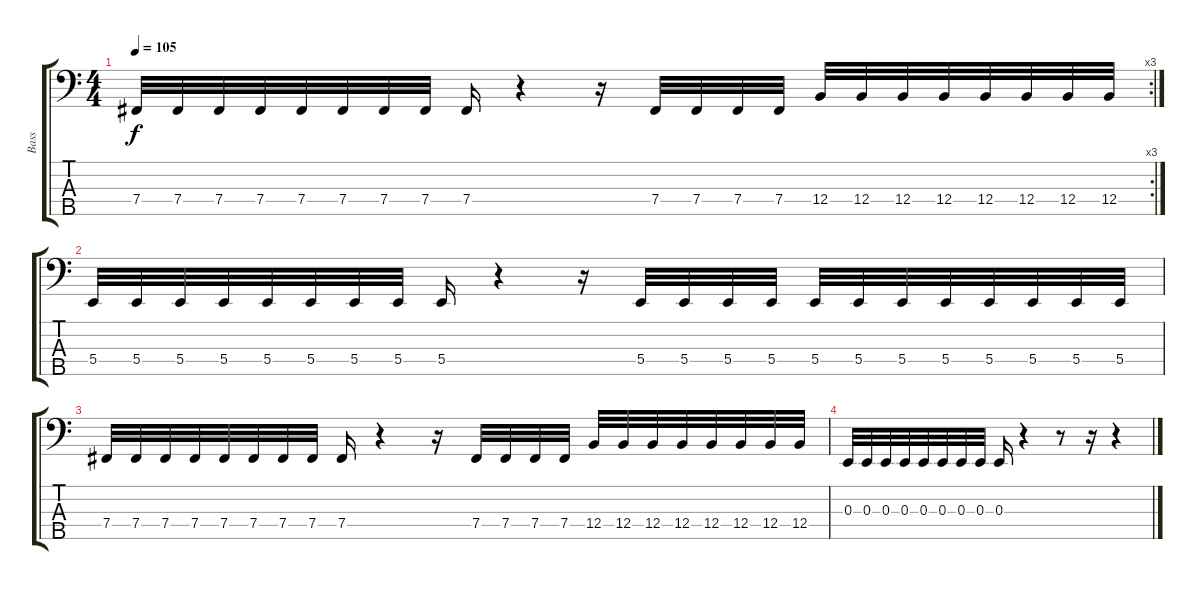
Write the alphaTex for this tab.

\track ("Bass" "Bass") {instrument electricbasspick}
\staff {score tabs}
\tuning (D2 A1 E1 B0 Gb0) {hide}
\rc 3
\ts (4 4)
\tempo 105
\clef f4
\ks c
7.4.32{dy f} 7.4.32 7.4.32 7.4.32 7.4.32 7.4.32 7.4.32 7.4.32 7.4.16 r.4 r.16 7.4.32 7.4.32 7.4.32 7.4.32 12.4.32 12.4.32 12.4.32 12.4.32 12.4.32 12.4.32 12.4.32 12.4.32 |
5.4.32 5.4.32 5.4.32 5.4.32 5.4.32 5.4.32 5.4.32 5.4.32 5.4.16 r.4 r.16 5.4.32 5.4.32 5.4.32 5.4.32 5.4.32 5.4.32 5.4.32 5.4.32 5.4.32 5.4.32 5.4.32 5.4.32 |
7.4.32 7.4.32 7.4.32 7.4.32 7.4.32 7.4.32 7.4.32 7.4.32 7.4.16 r.4 r.16 7.4.32 7.4.32 7.4.32 7.4.32 12.4.32 12.4.32 12.4.32 12.4.32 12.4.32 12.4.32 12.4.32 12.4.32 |
0.3.32 0.3.32 0.3.32 0.3.32 0.3.32 0.3.32 0.3.32 0.3.32 0.3.16 r.4 r.8 r.16 r.4
